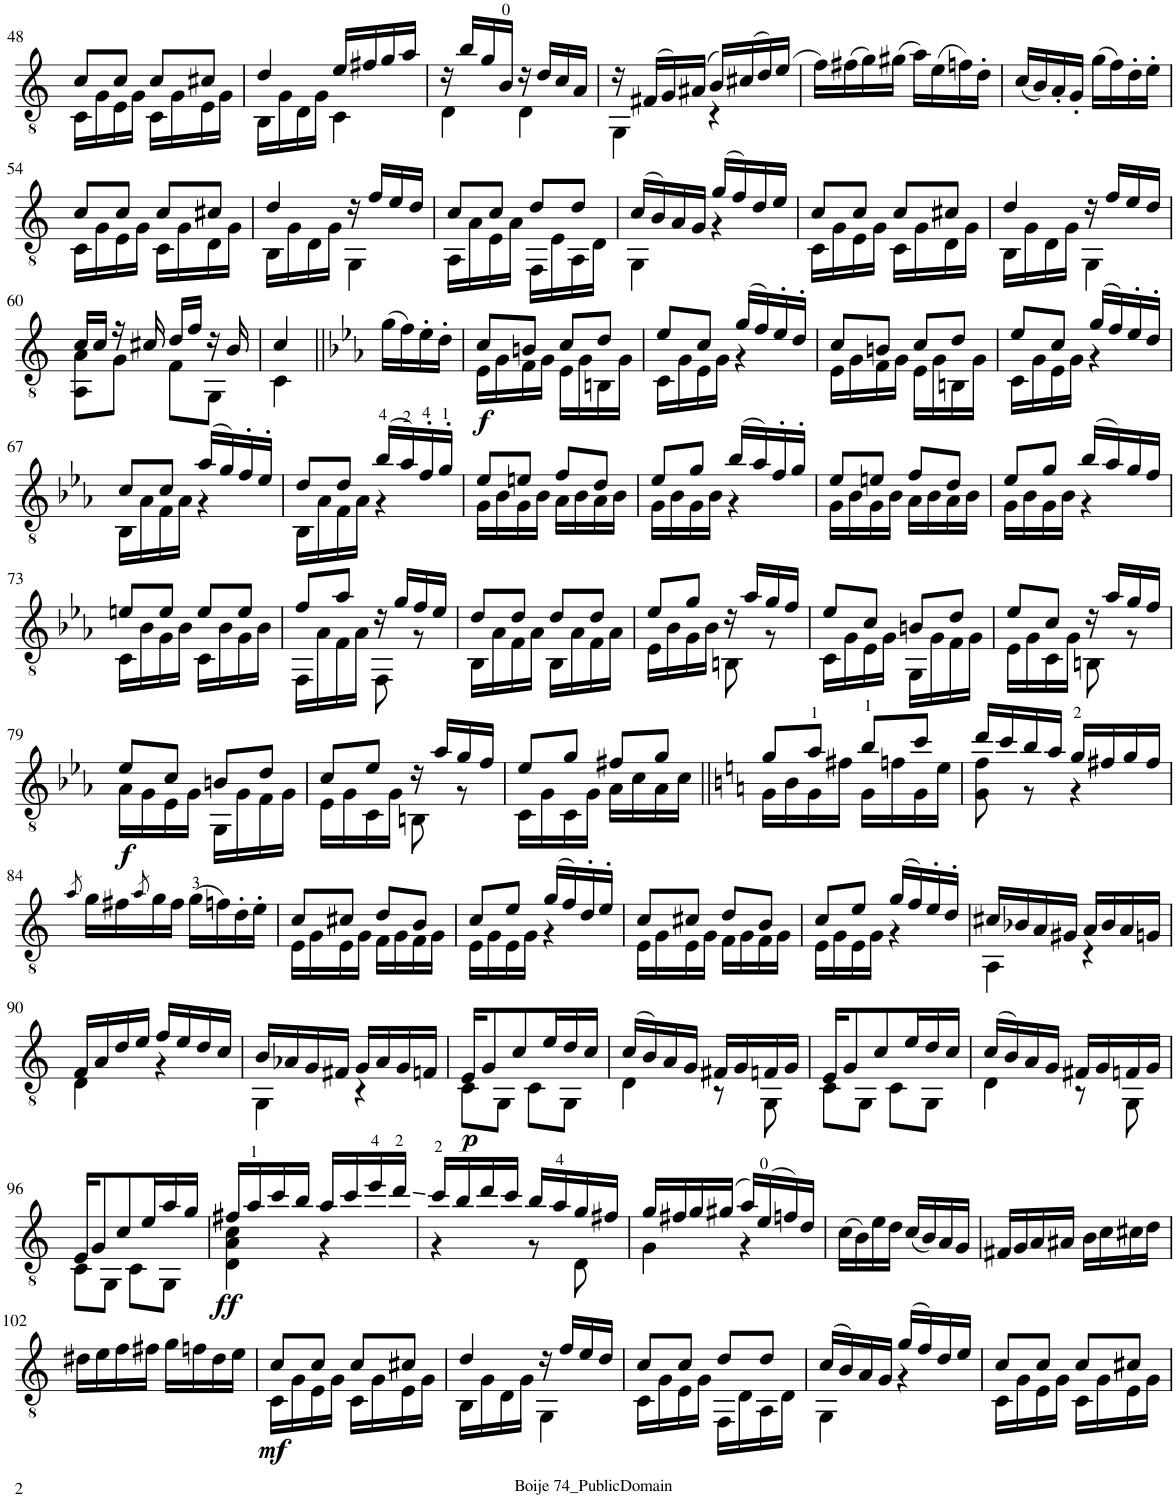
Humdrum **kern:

**kern	**dynam
*part1	*part1
*staff1	*staff1
*I"Guitar	*
*I'Guit.	*
!!LO:PB:g=z
*clefGv2	*
*k[]	*
*M2/4	*
=48	=48
*^	*
8c/L	16C\LL	.
.	16G\	.
8c/J	16E\	.
.	16G\JJ	.
8c/L	16C\LL	.
.	16G\	.
8c#X/J	16E\	.
.	16G\JJ	.
=49	=49	=49
4d/	16BB\LL	.
.	16G\	.
.	16D\	.
.	16G\JJ	.
16e/LL	4C\	.
16f#X/	.	.
16g/	.	.
16a/JJ	.	.
=50	=50	=50
16r	4D\	.
16b/LL	.	.
16g/	.	.
16B/JJ	.	.
16r	4D\	.
16d/LL	.	.
16c/	.	.
16A/JJ	.	.
=51	=51	=51
16r	4GG\	.
(16F#X/LL	.	.
16G/)	.	.
(16A#X/JJ	.	.
16B/LL)	4r	.
(16c#X/	.	.
16d/)	.	.
(16e/JJ	.	.
*v	*v	*
=52	=52
16f\LL)	.
(16f#X\	.
16g\)	.
(16g#X\JJ	.
16a\LL)	.
(16e\	.
16fn\)	.
16d'\JJ	.
=53	=53
(16c/LL	.
16B/)	.
16A'/	.
16G'/JJ	.
(16g\LL	.
16f\)	.
16d'\	.
16e'\JJ	.
!!LO:LB:g=z
=54	=54
*^	*
8c/L	16C\LL	.
.	16G\	.
8c/J	16E\	.
.	16G\JJ	.
8c/L	16C\LL	.
.	16G\	.
8c#X/J	16D\	.
.	16G\JJ	.
=55	=55	=55
4d/	16BB\LL	.
.	16G\	.
.	16D\	.
.	16G\JJ	.
16r	4GG\	.
16f/LL	.	.
16e/	.	.
16d/JJ	.	.
=56	=56	=56
8c/L	16AA\LL	.
.	16A\	.
8c/J	16E\	.
.	16A\JJ	.
8d/L	16FF\LL	.
.	16E\	.
8d/J	16AA\	.
.	16D\JJ	.
=57	=57	=57
(16c/LL	4GG\	.
16B/)	.	.
16A/	.	.
16G/JJ	.	.
(16g/LL	4r	.
16f/)	.	.
16d/	.	.
16e/JJ	.	.
=58	=58	=58
8c/L	16C\LL	.
.	16G\	.
8c/J	16E\	.
.	16G\JJ	.
8c/L	16C\LL	.
.	16G\	.
8c#X/J	16D\	.
.	16G\JJ	.
=59	=59	=59
4d/	16BB\LL	.
.	16G\	.
.	16D\	.
.	16G\JJ	.
16r	4GG\	.
16f/LL	.	.
16e/	.	.
16d/JJ	.	.
!!LO:LB:g=z	!!
=60	=60	=60
16c/LL	8AA\ 8A\L	.
16c/JJ	.	.
16r	8G\J	.
16c#X/	.	.
16d/LL	8F\L	.
16f/JJ	.	.
16r	8GG\J	.
16B/	.	.
=61	=61	=61
4c/	4C\	.
*v	*v	*
=62||	=62||
*k[b-e-a-]	*
(16g\LL	.
16f\)	.
16e-'\	.
16d'\JJ	.
=63	=63
*^	*
!	!	!LO:DY:b
8c/L	16E-\LL	f
.	16G\	.
8Bn/J	16F\	.
.	16G\JJ	.
8c/L	16E-\LL	.
.	16G\	.
8d/J	16BBn\	.
.	16G\JJ	.
=64	=64	=64
8e-/L	16C\LL	.
.	16G\	.
8c/J	16E-\	.
.	16G\JJ	.
(16g/LL	4r	.
16f/)	.	.
16e-'/	.	.
16d'/JJ	.	.
=65	=65	=65
8c/L	16E-\LL	.
.	16G\	.
8Bn/J	16F\	.
.	16G\JJ	.
8c/L	16E-\LL	.
.	16G\	.
8d/J	16BBn\	.
.	16G\JJ	.
=66	=66	=66
8e-/L	16C\LL	.
.	16G\	.
8c/J	16E-\	.
.	16G\JJ	.
(16g/LL	4r	.
16f/)	.	.
16e-'/	.	.
16d'/JJ	.	.
!!LO:LB:g=z	!!
=67	=67	=67
8c/L	16BB-\LL	.
.	16A-\	.
8c/J	16F\	.
.	16A-\JJ	.
(16a-/LL	4r	.
16g/)	.	.
16f'/	.	.
16e-'/JJ	.	.
=68	=68	=68
8d/L	16BB-\LL	.
.	16A-\	.
8d/J	16F\	.
.	16A-\JJ	.
(16b-/LL	4r	.
16a-/)	.	.
16f'/	.	.
16g'/JJ	.	.
=69	=69	=69
8e-/L	16G\LL	.
.	16B-\	.
8en/J	16G\	.
.	16B-\JJ	.
8f/L	16A-\LL	.
.	16B-\	.
8d/J	16A-\	.
.	16B-\JJ	.
=70	=70	=70
8e-/L	16G\LL	.
.	16B-\	.
8g/J	16G\	.
.	16B-\JJ	.
(16b-/LL	4r	.
16a-/)	.	.
16f'/	.	.
16g'/JJ	.	.
=71	=71	=71
8e-/L	16G\LL	.
.	16B-\	.
8en/J	16G\	.
.	16B-\JJ	.
8f/L	16A-\LL	.
.	16B-\	.
8d/J	16A-\	.
.	16B-\JJ	.
=72	=72	=72
8e-/L	16G\LL	.
.	16B-\	.
8g/J	16G\	.
.	16B-\JJ	.
(16b-/LL	4r	.
16a-/)	.	.
16g/	.	.
16f/JJ	.	.
!!LO:LB:g=z	!!
=73	=73	=73
8en/L	16C\LL	.
.	16B-\	.
8e/J	16G\	.
.	16B-\JJ	.
8e/L	16C\LL	.
.	16B-\	.
8e/J	16G\	.
.	16B-\JJ	.
=74	=74	=74
8f/L	16FF\LL	.
.	16A-\	.
8a-/J	16F\	.
.	16A-\JJ	.
16r	8FF\	.
16g/LL	.	.
16f/	8r	.
16e-/JJ	.	.
=75	=75	=75
8d/L	16BB-\LL	.
.	16A-\	.
8d/J	16F\	.
.	16A-\JJ	.
8d/L	16BB-\LL	.
.	16A-\	.
8d/J	16F\	.
.	16A-\JJ	.
=76	=76	=76
8e-/L	16E-\LL	.
.	16B-\	.
8g/J	16G\	.
.	16B-\JJ	.
16r	8BBn\	.
16a-/LL	.	.
16g/	8r	.
16f/JJ	.	.
=77	=77	=77
8e-/L	16C\LL	.
.	16G\	.
8c/J	16E-\	.
.	16G\JJ	.
8Bn/L	16GG\LL	.
.	16G\	.
8d/J	16F\	.
.	16G\JJ	.
=78	=78	=78
8e-/L	16E-\LL	.
.	16G\	.
8c/J	16C\	.
.	16G\JJ	.
16r	8BBn\	.
16a-/LL	.	.
16g/	8r	.
16f/JJ	.	.
!!LO:LB:g=z	!!
=79	=79	=79
!	!	!LO:DY:b
8e-/L	16A-\LL	f
.	16G\	.
8c/J	16E-\	.
.	16G\JJ	.
8Bn/L	16GG\LL	.
.	16G\	.
8d/J	16F\	.
.	16G\JJ	.
=80	=80	=80
8c/L	16E-\LL	.
.	16G\	.
8e-/J	16C\	.
.	16G\JJ	.
16r	8BBn\	.
16a-/LL	.	.
16g/	8r	.
16f/JJ	.	.
=81	=81	=81
8e-/L	16C\LL	.
.	16G\	.
8g/J	16C\	.
.	16G\JJ	.
8f#X/L	16A-\LL	.
.	16c\	.
8g/J	16A-\	.
.	16c\JJ	.
=82||	=82||	=82||
*k[]	*	*
8g/L	16G\LL	.
.	16B\	.
8a/J	16G\	.
.	16f#X\JJ	.
8b/L	16G\LL	.
.	16fn\	.
8cc/J	16G\	.
.	16e\JJ	.
=83	=83	=83
16dd/LL	8G\ 8f\	.
16cc/	.	.
16b/	8r	.
16a/JJ	.	.
16g/LL	4r	.
16f#X/	.	.
16g/	.	.
16f#/JJ	.	.
*v	*v	*
!!LO:LB:g=z
=84	=84
8qa/	.
16g\LL	.
16f#X\	.
8qa/	.
16g\	.
16f#\JJ	.
(16g\LL	.
16fn\)	.
16d'\	.
16e'\JJ	.
=85	=85
*^	*
8c/L	16E\LL	.
.	16G\	.
8c#X/J	16E\	.
.	16G\JJ	.
8d/L	16F\LL	.
.	16G\	.
8B/J	16F\	.
.	16G\JJ	.
=86	=86	=86
8c/L	16E\LL	.
.	16G\	.
8e/J	16E\	.
.	16G\JJ	.
(16g/LL	4r	.
16f/)	.	.
16d'/	.	.
16e'/JJ	.	.
=87	=87	=87
8c/L	16E\LL	.
.	16G\	.
8c#X/J	16E\	.
.	16G\JJ	.
8d/L	16F\LL	.
.	16G\	.
8B/J	16F\	.
.	16G\JJ	.
=88	=88	=88
8c/L	16E\LL	.
.	16G\	.
8e/J	16E\	.
.	16G\JJ	.
(16g/LL	4r	.
16f/)	.	.
16e'/	.	.
16d'/JJ	.	.
=89	=89	=89
16c#X/LL	4AA\	.
16B-X/	.	.
16A/	.	.
16G#X/JJ	.	.
16A/LL	4r	.
16B-/	.	.
16A/	.	.
16Gn/JJ	.	.
!!LO:LB:g=z	!!
=90	=90	=90
16F/LL	4D\	.
16A/	.	.
16d/	.	.
16e/JJ	.	.
16f/LL	4r	.
16e/	.	.
16d/	.	.
16c/JJ	.	.
=91	=91	=91
16B/LL	4GG\	.
16A-X/	.	.
16G/	.	.
16F#X/JJ	.	.
16G/LL	4r	.
16A-/	.	.
16G/	.	.
16Fn/JJ	.	.
=92	=92	=92
!	!	!LO:DY:b
16E/KL	8C\L	p
8G/	.	.
.	8GG\J	.
8c/	.	.
.	8C\L	.
16e/L	.	.
16d/	8GG\J	.
16c/JJ	.	.
=93	=93	=93
(16c/LL	4D\	.
16B/)	.	.
16A/	.	.
16G/JJ	.	.
16F#X/LL	8r	.
16G/	.	.
16Fn/	8GG\	.
16G/JJ	.	.
=94	=94	=94
16E/KL	8C\L	.
8G/	.	.
.	8GG\J	.
8c/	.	.
.	8C\L	.
16e/L	.	.
16d/	8GG\J	.
16c/JJ	.	.
=95	=95	=95
(16c/LL	4D\	.
16B/)	.	.
16A/	.	.
16G/JJ	.	.
16F#X/LL	8r	.
16G/	.	.
16Fn/	8GG\	.
16G/JJ	.	.
!!LO:LB:g=z	!!
=96	=96	=96
16E/KL	8C\L	.
8G/	.	.
.	8GG\J	.
8c/	.	.
.	8C\L	.
16e/L	.	.
16a/	8GG\J	.
16g/JJ	.	.
=97	=97	=97
!	!	!LO:DY:b
16f#X/LL	4D\ 4A\ 4c\	ff
16a/	.	.
16cc/	.	.
16b/JJ	.	.
16a/LL	4r	.
16cc/	.	.
16ee/	.	.
16dd/JJ	.	.
=98	=98	=98
16cc/LL	4r	.
16b/	.	.
16dd/	.	.
16cc/JJ	.	.
16b/LL	8r	.
16a/	.	.
16g/	8D\	.
16f#X/JJ	.	.
=99	=99	=99
16g/LL	4G\	.
16f#X/	.	.
16g/	.	.
(16g#X/JJ	.	.
16a/LL)	4r	.
(16e/	.	.
16fn/)	.	.
16d/JJ	.	.
*v	*v	*
=100	=100
(16c\LL	.
16B\)	.
16e\	.
16d\JJ	.
(16c/LL	.
16B/)	.
16A/	.
16G/JJ	.
=101	=101
16F#X/LL	.
16G/	.
16A/	.
16A#X/JJ	.
16B\LL	.
16c\	.
16c#X\	.
16d\JJ	.
!!LO:LB:g=z
=102	=102
16d#X\LL	.
16e\	.
16f\	.
16f#X\JJ	.
16g\LL	.
16fn\	.
16d#\	.
16e\JJ	.
=103	=103
*^	*
!	!	!LO:DY:b
8c/L	16C\LL	mf
.	16G\	.
8c/J	16E\	.
.	16G\JJ	.
8c/L	16C\LL	.
.	16G\	.
8c#X/J	16E\	.
.	16G\JJ	.
=104	=104	=104
4d/	16BB\LL	.
.	16G\	.
.	16D\	.
.	16G\JJ	.
16r	4GG\	.
16f/LL	.	.
16e/	.	.
16d/JJ	.	.
=105	=105	=105
8c/L	16C\LL	.
.	16G\	.
8c/J	16E\	.
.	16G\JJ	.
8d/L	16FF\LL	.
.	16D\	.
8d/J	16AA\	.
.	16D\JJ	.
=106	=106	=106
(16c/LL	4GG\	.
16B/)	.	.
16A/	.	.
16G/JJ	.	.
(16g/LL	4r	.
16f/)	.	.
16d/	.	.
16e/JJ	.	.
=107	=107	=107
8c/L	16C\LL	.
.	16G\	.
8c/J	16E\	.
.	16G\JJ	.
8c/L	16C\LL	.
.	16G\	.
8c#X/J	16E\	.
.	16G\JJ	.
*v	*v	*
=	=
*-	*-
